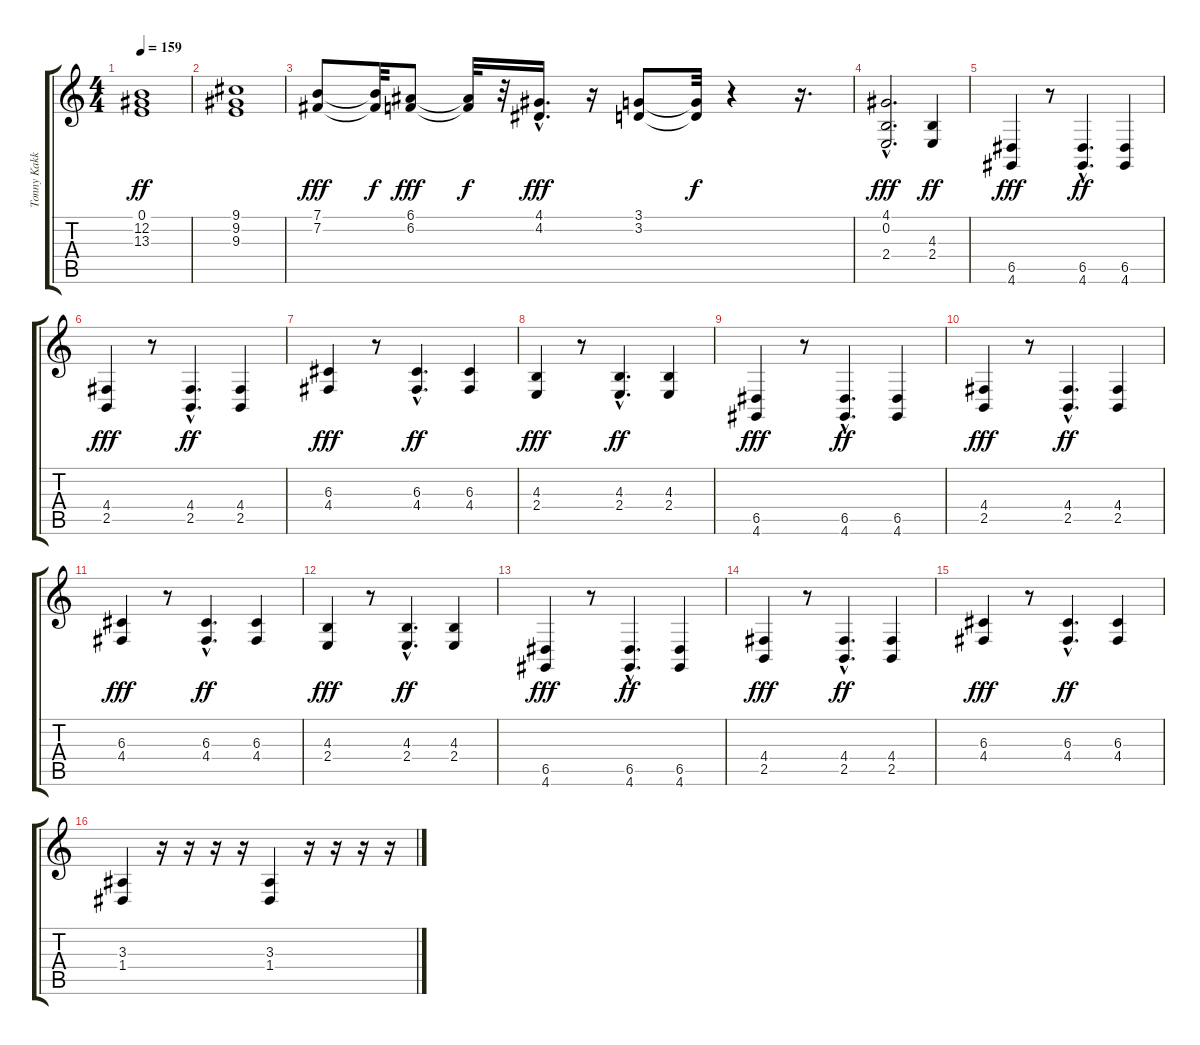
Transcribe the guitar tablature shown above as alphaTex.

\track ("Tonny Kakko" "Tonny Kakk") {instrument acousticgrandpiano}
\staff {score tabs}
\tuning (E4 B3 G3 D3 A2 E2) {hide}
\ts (4 4)
\tempo 159
\clef g2
\ks c
(0.1 12.2 13.3).1{dy ff} |
(9.1 9.2 9.3).1 |
(7.1 7.2).8{dy fff} (7.1{t} 7.2{t}).32{dy f} (6.1 6.2).8{dy fff} (6.1{t} 6.2{t}).32{dy f} r.32 (4.1{hac} 4.2{hac}).16{d dy fff} r.16 (3.1 3.2).8 (3.1{t} 3.2{t}).32{dy f} r.4 r.16{d} |
(4.1 0.2{hac} 2.4{hac}).2{d dy fff} (4.3 2.4).4{dy ff} |
(6.5 4.6).4{dy fff} r.8 (6.5{hac} 4.6{hac}).4{d dy ff} (6.5 4.6).4 |
(4.4 2.5).4{dy fff} r.8 (4.4{hac} 2.5{hac}).4{d dy ff} (4.4 2.5).4 |
(6.3 4.4).4{dy fff} r.8 (6.3{hac} 4.4{hac}).4{d dy ff} (6.3 4.4).4 |
(4.3 2.4).4{dy fff} r.8 (4.3{hac} 2.4{hac}).4{d dy ff} (4.3 2.4).4 |
(6.5 4.6).4{dy fff} r.8 (6.5{hac} 4.6{hac}).4{d dy ff} (6.5 4.6).4 |
(4.4 2.5).4{dy fff} r.8 (4.4{hac} 2.5{hac}).4{d dy ff} (4.4 2.5).4 |
(6.3 4.4).4{dy fff} r.8 (6.3{hac} 4.4{hac}).4{d dy ff} (6.3 4.4).4 |
(4.3 2.4).4{dy fff} r.8 (4.3{hac} 2.4{hac}).4{d dy ff} (4.3 2.4).4 |
(6.5 4.6).4{dy fff} r.8 (6.5{hac} 4.6{hac}).4{d dy ff} (6.5 4.6).4 |
(4.4 2.5).4{dy fff} r.8 (4.4{hac} 2.5{hac}).4{d dy ff} (4.4 2.5).4 |
(6.3 4.4).4{dy fff} r.8 (6.3{hac} 4.4{hac}).4{d dy ff} (6.3 4.4).4 |
(3.3 1.4).4 r.16 r.16 r.16 r.16 (3.3 1.4).4 r.16 r.16 r.16 r.16
